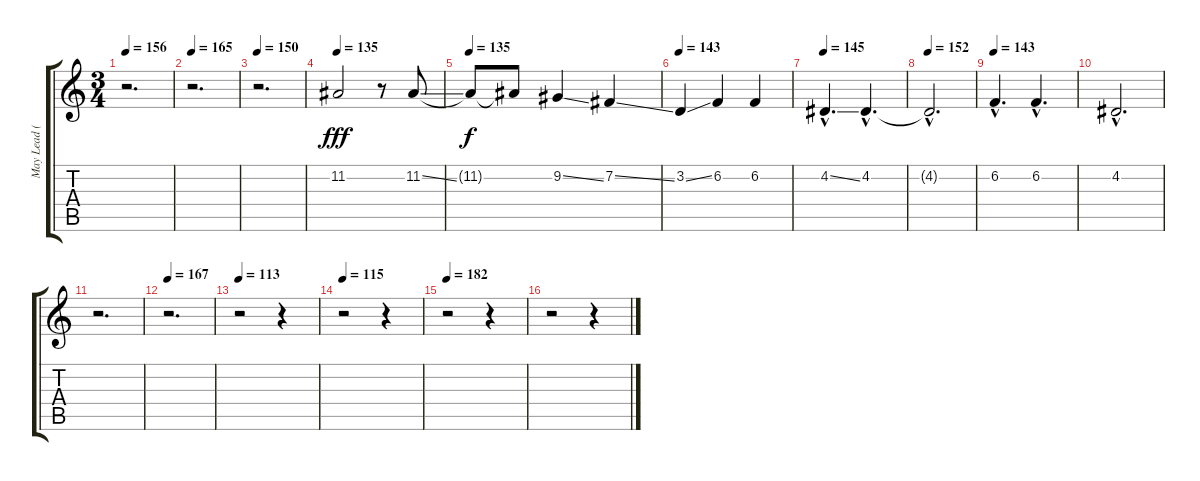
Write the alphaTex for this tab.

\track ("May Lead (Warm)" "May Lead (") {instrument ocarina}
\staff {score tabs}
\tuning (E4 B3 G3 D3 A2 E2) {hide}
\ts (3 4)
\tempo 156
\clef g2
\ks c
r.2{d dy f} |
\tempo 165
r.2{d} |
\tempo 150
r.2{d} |
\tempo 135
11.2.2{dy fff volume 16 instrument synthbass2} r.8 11.2{ss}.8 |
\tempo 135
11.2{t}.8{dy f} 11.2{t}.8 9.2{ss}.4 7.2{ss}.4 |
\tempo 143
3.2{ss}.4 6.2.4 6.2.4 |
\tempo 145
4.2{ss hac}.4{d} 4.2{hac}.4{d} |
\tempo 152
4.2{hac t}.2{d} |
\tempo 143
6.2{hac}.4{d} 6.2{hac}.4{d} |
4.2{hac}.2{d} |
r.2{d} |
\tempo 167
r.2{d} |
\tempo 113
r.2 r.4 |
\tempo 115
r.2 r.4 |
\tempo 182
r.2 r.4 |
r.2 r.4
